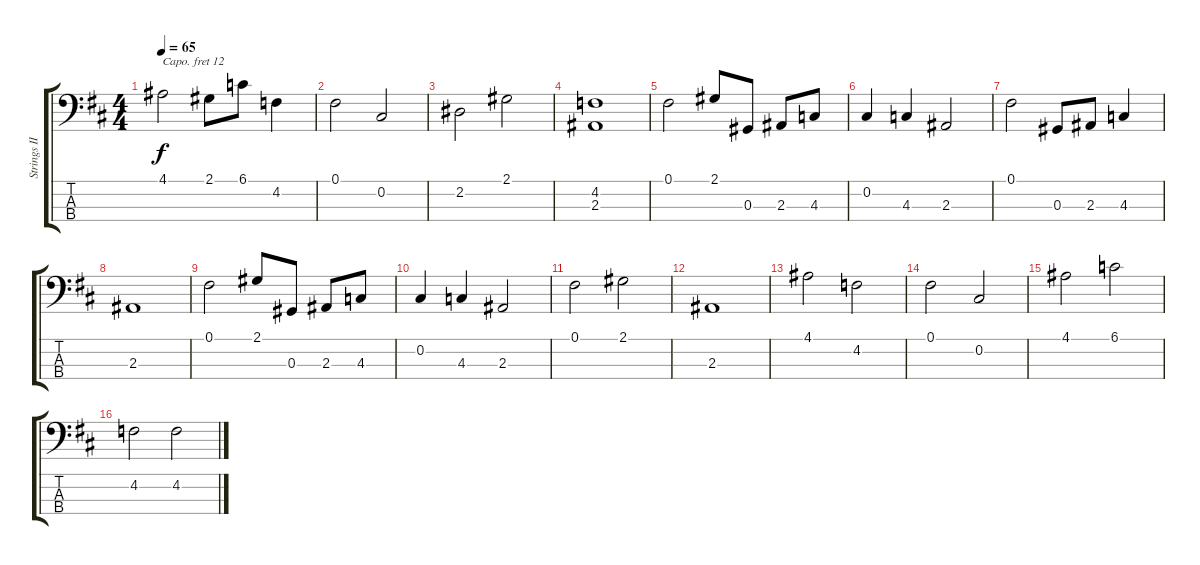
\track ("Strings III" "Strings II") {instrument stringensemble1}
\staff {score tabs}
\capo 12
\tuning (Gb2 Db2 Ab1 Eb1) {hide}
\ts (4 4)
\tempo 65
\clef f4
\ks d
4.1.2{dy f} 2.1.8 6.1.8 4.2.4 |
0.1.2 0.2.2 |
2.2.2 2.1.2 |
(4.2 2.3).1 |
0.1.2 2.1.8 0.3.8 2.3.8 4.3.8 |
0.2.4 4.3.4 2.3.2 |
0.1.2 0.3.8 2.3.8 4.3.4 |
2.3.1 |
0.1.2 2.1.8 0.3.8 2.3.8 4.3.8 |
0.2.4 4.3.4 2.3.2 |
0.1.2 2.1.2 |
2.3.1 |
4.1.2 4.2.2 |
0.1.2 0.2.2 |
4.1.2 6.1.2 |
4.2.2 4.2.2
